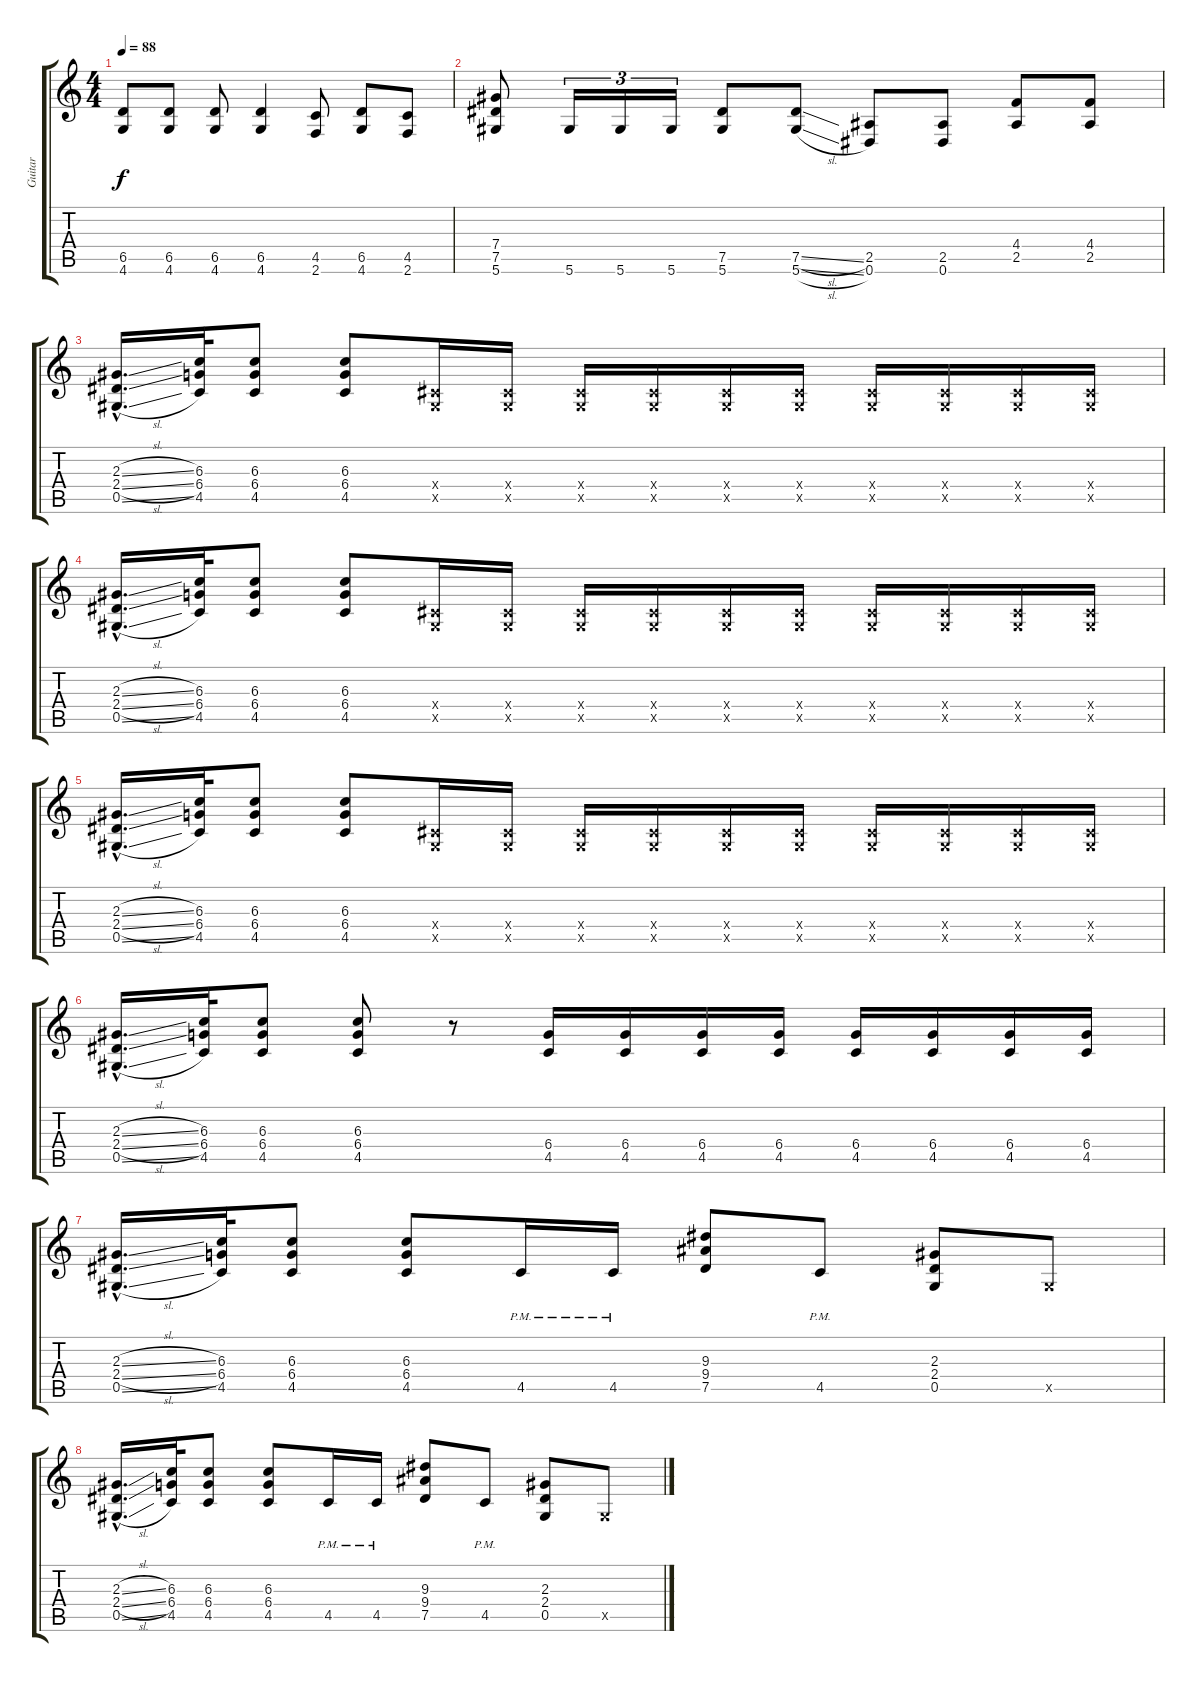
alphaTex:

\track ("Guitar" "Guitar") {instrument distortionguitar}
\staff {score tabs}
\tuning (Eb4 Bb3 Gb3 Db3 Ab2 Eb2) {hide}
\ts (4 4)
\tempo 88
\clef g2
\ks c
(6.5 4.6).8{dy f} (6.5 4.6).8 (6.5 4.6).8 (6.5 4.6).4 (4.5 2.6).8 (6.5 4.6).8 (4.5 2.6).8 |
(7.4 7.5 5.6).8 5.6.16{tu (3 2)} 5.6.16{tu (3 2)} 5.6.16{tu (3 2)} (7.5 5.6).8 (7.5{sl} 5.6{sl}).8 (2.5 0.6).8 (2.5 0.6).8 (4.4 2.5).8 (4.4 2.5).8 |
(2.3{sl hac} 2.4{sl hac} 0.5{sl hac}).16{d} (6.3 6.4 4.5).32 (6.3 6.4 4.5).8 (6.3 6.4 4.5).8 (0.4{x} 0.5{x}).16 (0.4{x} 0.5{x}).16 (0.4{x} 0.5{x}).16 (0.4{x} 0.5{x}).16 (0.4{x} 0.5{x}).16 (0.4{x} 0.5{x}).16 (0.4{x} 0.5{x}).16 (0.4{x} 0.5{x}).16 (0.4{x} 0.5{x}).16 (0.4{x} 0.5{x}).16 |
(2.3{sl hac} 2.4{sl hac} 0.5{sl hac}).16{d} (6.3 6.4 4.5).32 (6.3 6.4 4.5).8 (6.3 6.4 4.5).8 (0.4{x} 0.5{x}).16 (0.4{x} 0.5{x}).16 (0.4{x} 0.5{x}).16 (0.4{x} 0.5{x}).16 (0.4{x} 0.5{x}).16 (0.4{x} 0.5{x}).16 (0.4{x} 0.5{x}).16 (0.4{x} 0.5{x}).16 (0.4{x} 0.5{x}).16 (0.4{x} 0.5{x}).16 |
(2.3{sl hac} 2.4{sl hac} 0.5{sl hac}).16{d} (6.3 6.4 4.5).32 (6.3 6.4 4.5).8 (6.3 6.4 4.5).8 (0.4{x} 0.5{x}).16 (0.4{x} 0.5{x}).16 (0.4{x} 0.5{x}).16 (0.4{x} 0.5{x}).16 (0.4{x} 0.5{x}).16 (0.4{x} 0.5{x}).16 (0.4{x} 0.5{x}).16 (0.4{x} 0.5{x}).16 (0.4{x} 0.5{x}).16 (0.4{x} 0.5{x}).16 |
(2.3{sl hac} 2.4{sl hac} 0.5{sl hac}).16{d} (6.3 6.4 4.5).32 (6.3 6.4 4.5).8 (6.3 6.4 4.5).8 r.8 (6.4 4.5).16 (6.4 4.5).16 (6.4 4.5).16 (6.4 4.5).16 (6.4 4.5).16 (6.4 4.5).16 (6.4 4.5).16 (6.4 4.5).16 |
(2.3{sl hac} 2.4{sl hac} 0.5{sl hac}).16{d} (6.3 6.4 4.5).32 (6.3 6.4 4.5).8 (6.3 6.4 4.5).8 4.5{pm}.16 4.5{pm}.16 (9.3 9.4 7.5).8 4.5{pm}.8 (2.3 2.4 0.5).8 0.5{x}.8 |
(2.3{sl hac} 2.4{sl hac} 0.5{sl hac}).16{d} (6.3 6.4 4.5).32 (6.3 6.4 4.5).8 (6.3 6.4 4.5).8 4.5{pm}.16 4.5{pm}.16 (9.3 9.4 7.5).8 4.5{pm}.8 (2.3 2.4 0.5).8 0.5{x}.8
